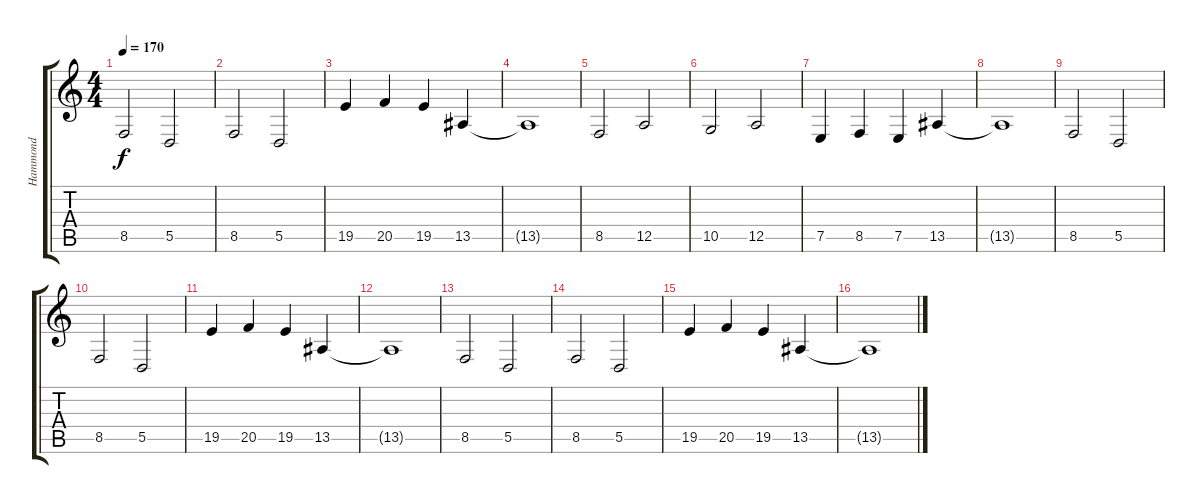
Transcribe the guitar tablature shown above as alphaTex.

\track ("Hammond" "Hammond") {instrument drawbarorgan}
\staff {score tabs}
\tuning (E4 B3 G3 D3 A2 E2) {hide}
\ts (4 4)
\tempo 170
\clef g2
\ks c
8.5.2{dy f} 5.5.2 |
8.5.2 5.5.2 |
19.5.4 20.5.4 19.5.4 13.5.4 |
13.5{t}.1 |
8.5.2 12.5.2 |
10.5.2 12.5.2 |
7.5.4 8.5.4 7.5.4 13.5.4 |
13.5{t}.1 |
8.5.2 5.5.2 |
8.5.2 5.5.2 |
19.5.4 20.5.4 19.5.4 13.5.4 |
13.5{t}.1 |
8.5.2 5.5.2 |
8.5.2 5.5.2 |
19.5.4 20.5.4 19.5.4 13.5.4 |
13.5{t}.1
